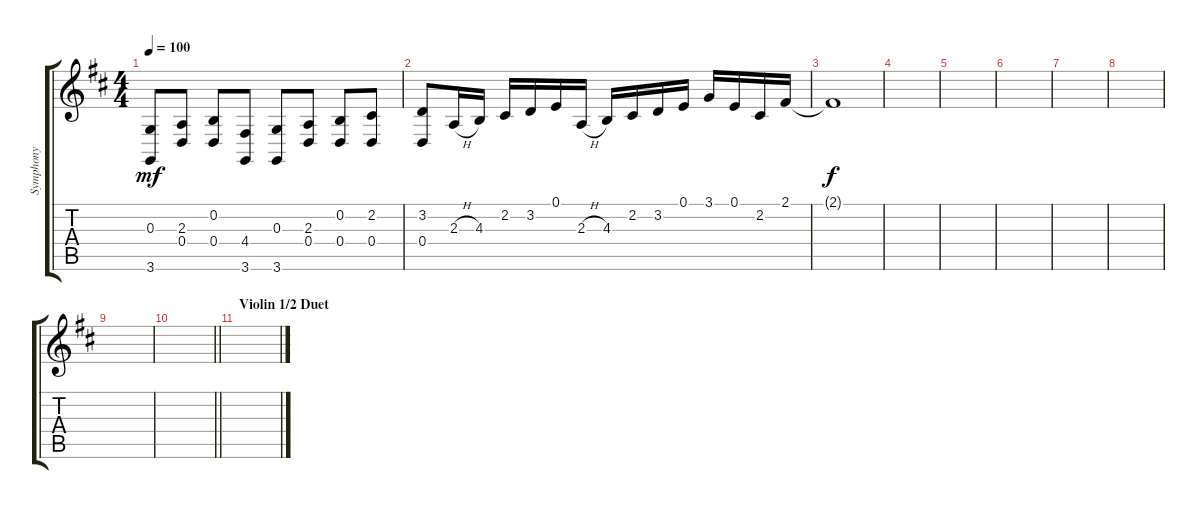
\track ("Symphony" "Symphony") {instrument stringensemble1}
\staff {score tabs}
\tuning (E4 B3 G3 D3 A2 E2) {hide}
\ts (4 4)
\tempo 100
\clef g2
\ks d
(0.3 3.6).8{dy mf} (2.3 0.4).8 (0.2 0.4).8 (4.4 3.6).8 (0.3 3.6).8 (2.3 0.4).8 (0.2 0.4).8 (2.2 0.4).8 |
(3.2 0.4).8 2.3{h}.16 4.3.16 2.2.16 3.2.16 0.1.16 2.3{h}.16 4.3.16 2.2.16 3.2.16 0.1.16 3.1.16 0.1.16 2.2.16 2.1.16 |
2.1{t}.1{dy f} |
|
|
|
|
|
|
\barLineRight lightlight
|
\section ("" "Violin 1/2 Duet")
